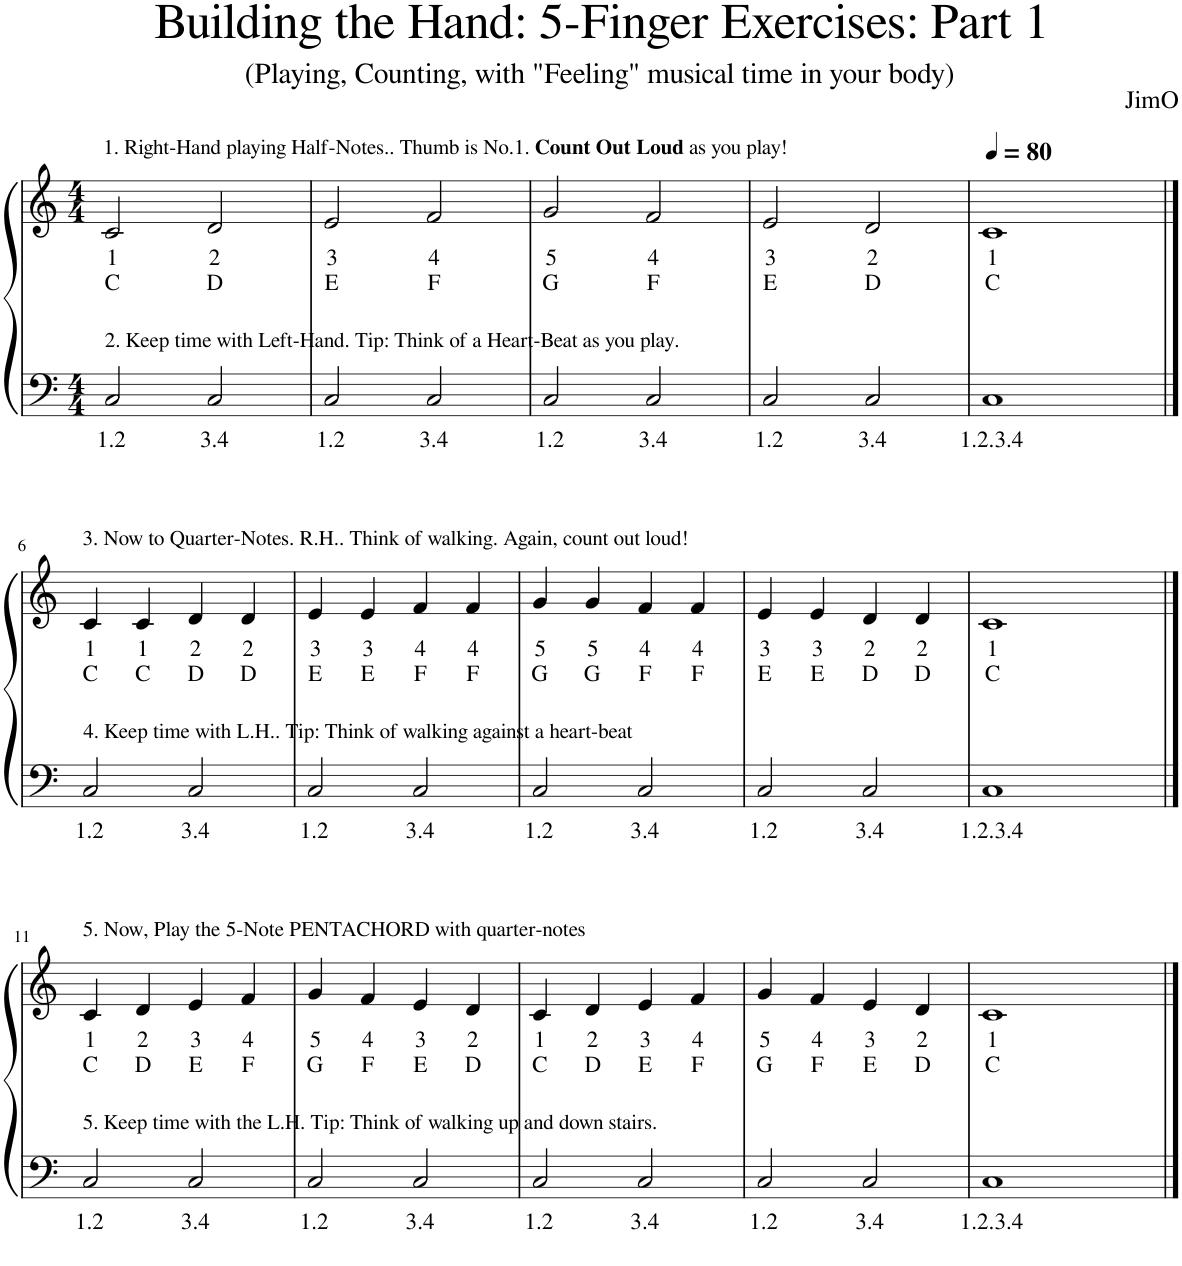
**kern	**text	**kern	**text	**text
*part1	*part1	*part1	*part1	*part1
*staff2	*staff2	*staff1	*staff1	*staff1
*I"Piano	*	*	*	*
*I'Pno.	*	*	*	*
*clefF4	*	*clefG2	*	*
*k[]	*	*k[]	*	*
*M4/4	*	*M4/4	*	*
=1	=1	=1	=1	=1
!	!	!LO:TX:a:t=1. Right-Hand playing Half-Notes.. Thumb is No.1.	!	!
!	!	!LO:TX:a:B:t=Count Out Loud	!	!
!	!	!LO:TX:a:t=as you play!	!	!
!LO:TX:a:t=2. Keep time with Left-Hand. Tip&colon; Think of a Heart-Beat as you play.	!	!	!	!
!	!LO:LY:b	!	!LO:LY:b	!LO:LY:b
2C/	1.2	2c/	1	C
!	!LO:LY:b	!	!LO:LY:b	!LO:LY:b
2C/	3.4	2d/	2	D
=2	=2	=2	=2	=2
!	!LO:LY:b	!	!LO:LY:b	!LO:LY:b
2C/	1.2	2e/	3	E
!	!LO:LY:b	!	!LO:LY:b	!LO:LY:b
2C/	3.4	2f/	4	F
=3	=3	=3	=3	=3
!	!LO:LY:b	!	!LO:LY:b	!LO:LY:b
2C/	1.2	2g/	5	G
!	!LO:LY:b	!	!LO:LY:b	!LO:LY:b
2C/	3.4	2f/	4	F
=4	=4	=4	=4	=4
!	!LO:LY:b	!	!LO:LY:b	!LO:LY:b
2C/	1.2	2e/	3	E
!	!LO:LY:b	!	!LO:LY:b	!LO:LY:b
2C/	3.4	2d/	2	D
=5	=5	=5	=5	=5
*	*	*MM80	*	*
!	!LO:LY:b	!	!LO:LY:b	!LO:LY:b
1C	1.2.3.4	1c	1	C
!!LO:LB:g=z
==6	==6	==6	==6	==6
!	!	!LO:TX:a:t=3. Now to Quarter-Notes. R.H.. Think of walking. Again, count out loud!	!	!
!LO:TX:a:t=4. Keep time with L.H.. Tip&colon; Think of walking against a heart-beat	!	!	!	!
!	!LO:LY:b	!	!LO:LY:b	!LO:LY:b
2C/	1.2	4c/	1	C
!	!	!	!LO:LY:b	!LO:LY:b
.	.	4c/	1	C
!	!LO:LY:b	!	!LO:LY:b	!LO:LY:b
2C/	3.4	4d/	2	D
!	!	!	!LO:LY:b	!LO:LY:b
.	.	4d/	2	D
=7	=7	=7	=7	=7
!	!LO:LY:b	!	!LO:LY:b	!LO:LY:b
2C/	1.2	4e/	3	E
!	!	!	!LO:LY:b	!LO:LY:b
.	.	4e/	3	E
!	!LO:LY:b	!	!LO:LY:b	!LO:LY:b
2C/	3.4	4f/	4	F
!	!	!	!LO:LY:b	!LO:LY:b
.	.	4f/	4	F
=8	=8	=8	=8	=8
!	!LO:LY:b	!	!LO:LY:b	!LO:LY:b
2C/	1.2	4g/	5	G
!	!	!	!LO:LY:b	!LO:LY:b
.	.	4g/	5	G
!	!LO:LY:b	!	!LO:LY:b	!LO:LY:b
2C/	3.4	4f/	4	F
!	!	!	!LO:LY:b	!LO:LY:b
.	.	4f/	4	F
=9	=9	=9	=9	=9
!	!LO:LY:b	!	!LO:LY:b	!LO:LY:b
2C/	1.2	4e/	3	E
!	!	!	!LO:LY:b	!LO:LY:b
.	.	4e/	3	E
!	!LO:LY:b	!	!LO:LY:b	!LO:LY:b
2C/	3.4	4d/	2	D
!	!	!	!LO:LY:b	!LO:LY:b
.	.	4d/	2	D
=10	=10	=10	=10	=10
!	!LO:LY:b	!	!LO:LY:b	!LO:LY:b
1C	1.2.3.4	1c	1	C
!!LO:LB:g=z
==11	==11	==11	==11	==11
!	!	!LO:TX:a:t=5. Now, Play the 5-Note PENTACHORD with quarter-notes	!	!
!LO:TX:a:t=5. Keep time with the L.H. Tip&colon; Think of walking up and down stairs.	!	!	!	!
!	!LO:LY:b	!	!LO:LY:b	!LO:LY:b
2C/	1.2	4c/	1	C
!	!	!	!LO:LY:b	!LO:LY:b
.	.	4d/	2	D
!	!LO:LY:b	!	!LO:LY:b	!LO:LY:b
2C/	3.4	4e/	3	E
!	!	!	!LO:LY:b	!LO:LY:b
.	.	4f/	4	F
=12	=12	=12	=12	=12
!	!LO:LY:b	!	!LO:LY:b	!LO:LY:b
2C/	1.2	4g/	5	G
!	!	!	!LO:LY:b	!LO:LY:b
.	.	4f/	4	F
!	!LO:LY:b	!	!LO:LY:b	!LO:LY:b
2C/	3.4	4e/	3	E
!	!	!	!LO:LY:b	!LO:LY:b
.	.	4d/	2	D
=13	=13	=13	=13	=13
!	!LO:LY:b	!	!LO:LY:b	!LO:LY:b
2C/	1.2	4c/	1	C
!	!	!	!LO:LY:b	!LO:LY:b
.	.	4d/	2	D
!	!LO:LY:b	!	!LO:LY:b	!LO:LY:b
2C/	3.4	4e/	3	E
!	!	!	!LO:LY:b	!LO:LY:b
.	.	4f/	4	F
=14	=14	=14	=14	=14
!	!LO:LY:b	!	!LO:LY:b	!LO:LY:b
2C/	1.2	4g/	5	G
!	!	!	!LO:LY:b	!LO:LY:b
.	.	4f/	4	F
!	!LO:LY:b	!	!LO:LY:b	!LO:LY:b
2C/	3.4	4e/	3	E
!	!	!	!LO:LY:b	!LO:LY:b
.	.	4d/	2	D
=15	=15	=15	=15	=15
!	!LO:LY:b	!	!LO:LY:b	!LO:LY:b
1C	1.2.3.4	1c	1	C
==	==	==	==	==
*-	*-	*-	*-	*-
